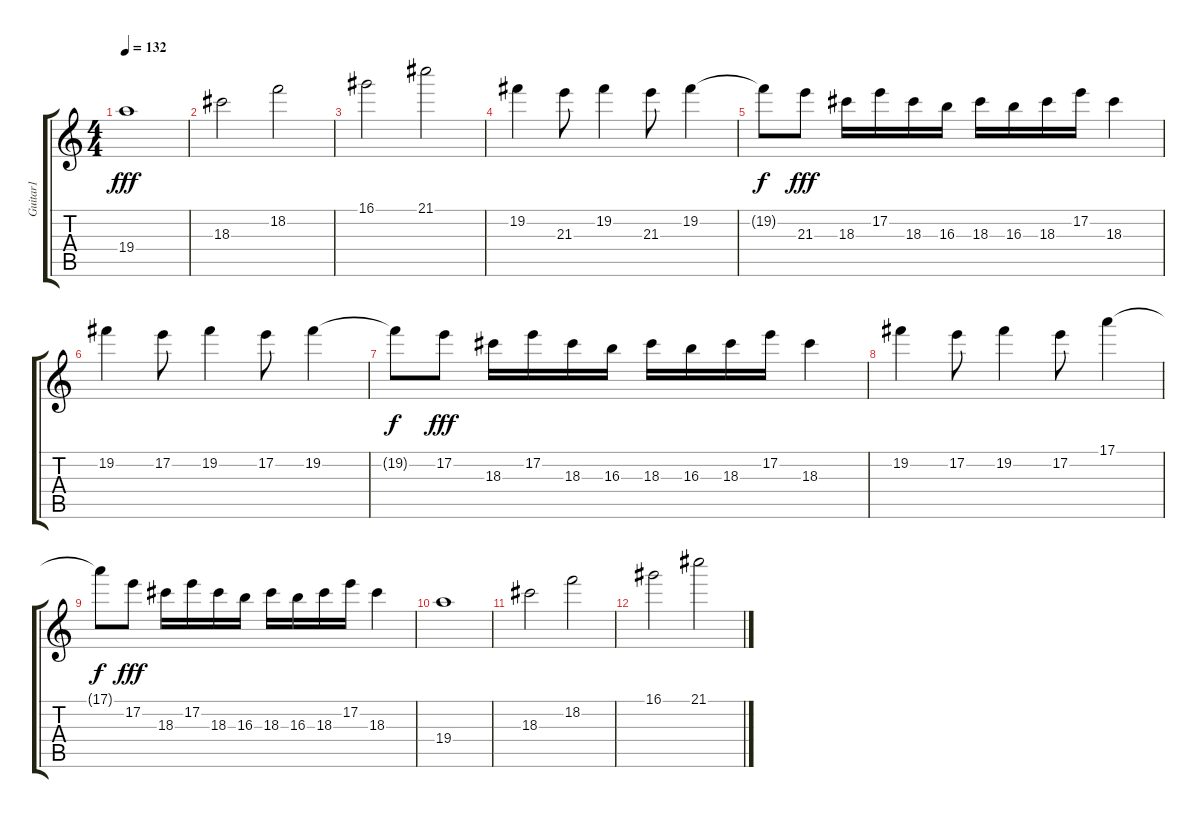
\track ("Guitar1" "Guitar1") {instrument overdrivenguitar}
\staff {score tabs}
\tuning (E4 B3 G3 D3 A2 E2) {hide}
\ts (4 4)
\tempo 132
\clef g2
\ks c
19.4.1{dy fff} |
18.3.2 18.2.2 |
16.1.2 21.1.2 |
19.2.4 21.3.8 19.2.4 21.3.8 19.2.4 |
19.2{t}.8{dy f} 21.3.8{dy fff} 18.3.16 17.2.16 18.3.16 16.3.16 18.3.16 16.3.16 18.3.16 17.2.16 18.3.4 |
19.2.4 17.2.8 19.2.4 17.2.8 19.2.4 |
19.2{t}.8{dy f} 17.2.8{dy fff} 18.3.16 17.2.16 18.3.16 16.3.16 18.3.16 16.3.16 18.3.16 17.2.16 18.3.4 |
19.2.4 17.2.8 19.2.4 17.2.8 17.1.4 |
17.1{t}.8{dy f} 17.2.8{dy fff} 18.3.16 17.2.16 18.3.16 16.3.16 18.3.16 16.3.16 18.3.16 17.2.16 18.3.4 |
19.4.1{volume 16} |
18.3.2{volume 11} 18.2.2{volume 9} |
16.1.2{volume 6} 21.1.2{volume 3}
